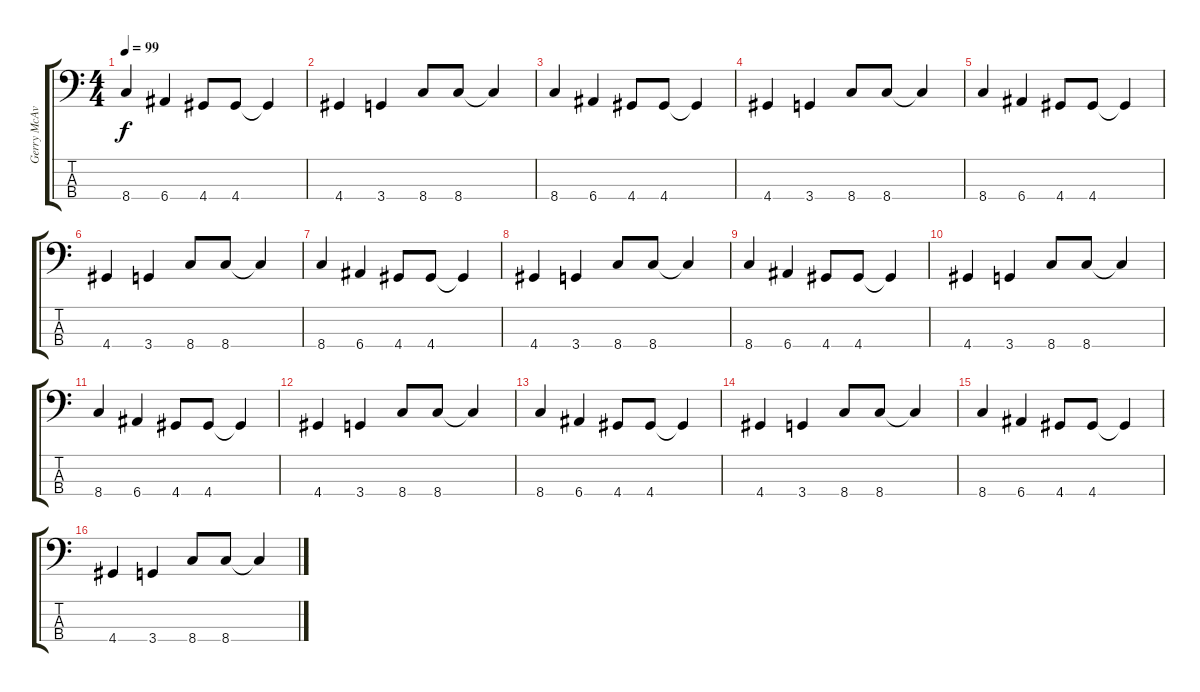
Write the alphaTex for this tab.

\track ("Gerry McAvoy" "Gerry McAv") {instrument electricbassfinger}
\staff {score tabs}
\tuning (G2 D2 A1 E1) {hide}
\ts (4 4)
\tempo 99
\clef f4
\ks c
8.4.4{dy f} 6.4.4 4.4.8 4.4.8 4.4{t}.4 |
4.4.4 3.4.4 8.4.8 8.4.8 8.4{t}.4 |
8.4.4 6.4.4 4.4.8 4.4.8 4.4{t}.4 |
4.4.4 3.4.4 8.4.8 8.4.8 8.4{t}.4 |
8.4.4 6.4.4 4.4.8 4.4.8 4.4{t}.4 |
4.4.4 3.4.4 8.4.8 8.4.8 8.4{t}.4 |
8.4.4 6.4.4 4.4.8 4.4.8 4.4{t}.4 |
4.4.4 3.4.4 8.4.8 8.4.8 8.4{t}.4 |
8.4.4 6.4.4 4.4.8 4.4.8 4.4{t}.4 |
4.4.4 3.4.4 8.4.8 8.4.8 8.4{t}.4 |
8.4.4 6.4.4 4.4.8 4.4.8 4.4{t}.4 |
4.4.4 3.4.4 8.4.8 8.4.8 8.4{t}.4 |
8.4.4 6.4.4 4.4.8 4.4.8 4.4{t}.4 |
4.4.4 3.4.4 8.4.8 8.4.8 8.4{t}.4 |
8.4.4 6.4.4 4.4.8 4.4.8 4.4{t}.4 |
4.4.4 3.4.4 8.4.8 8.4.8 8.4{t}.4
